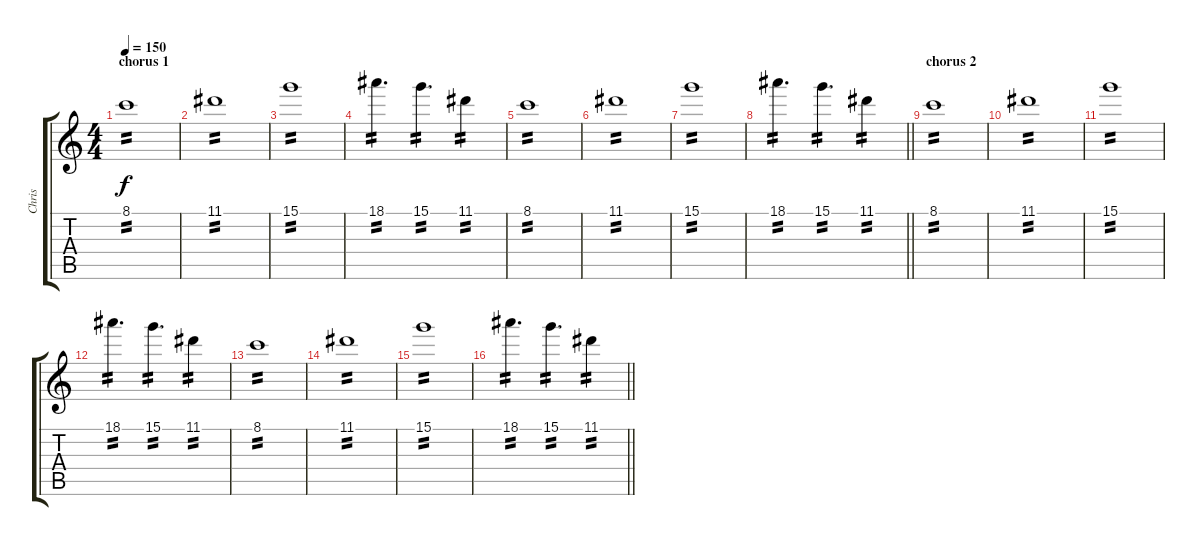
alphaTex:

\track ("Chris" "Chris") {instrument overdrivenguitar}
\staff {score tabs}
\tuning (E4 B3 G3 D3 A2 E2) {hide}
\ts (4 4)
\section ("" "chorus 1")
\tempo 150
\clef g2
\ks c
8.1.1{tp 2 dy f} |
11.1.1{tp 2} |
15.1.1{tp 2} |
18.1.4{d tp 2} 15.1.4{d tp 2} 11.1.4{tp 2} |
8.1.1{tp 2} |
11.1.1{tp 2} |
15.1.1{tp 2} |
\barLineRight lightlight
18.1.4{d tp 2} 15.1.4{d tp 2} 11.1.4{tp 2} |
\section ("" "chorus 2")
8.1.1{tp 2} |
11.1.1{tp 2} |
15.1.1{tp 2} |
18.1.4{d tp 2} 15.1.4{d tp 2} 11.1.4{tp 2} |
8.1.1{tp 2} |
11.1.1{tp 2} |
15.1.1{tp 2} |
\barLineRight lightlight
18.1.4{d tp 2} 15.1.4{d tp 2} 11.1.4{tp 2}
